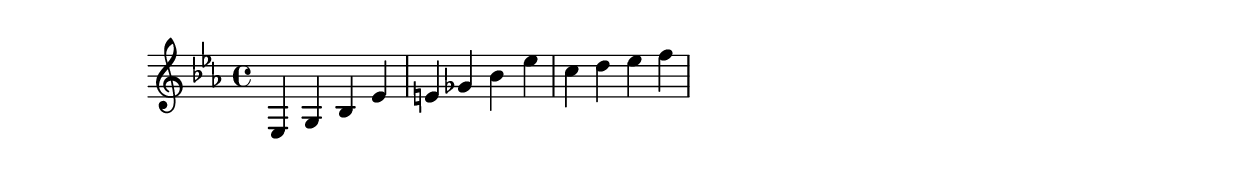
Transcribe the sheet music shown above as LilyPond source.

\version "2.18.2"

ldMusic = \relative c {
  << \new Voice = "voice1" {
    \key ees \major %{by default accidentals are relative to key signature%}
    ees4 g bes ees
    %{in manual mode accidentals are always explicit%}
    e ges bes ees
    %{back to default auto(matic) mode%}
    c d ees f
  } >>
}

\book {
  \header {
  }

  \score {
    <<
    \new Staff = Staff \with { }
    \context Staff = Staff {
      \ldMusic
    }
    >>
  }
}
